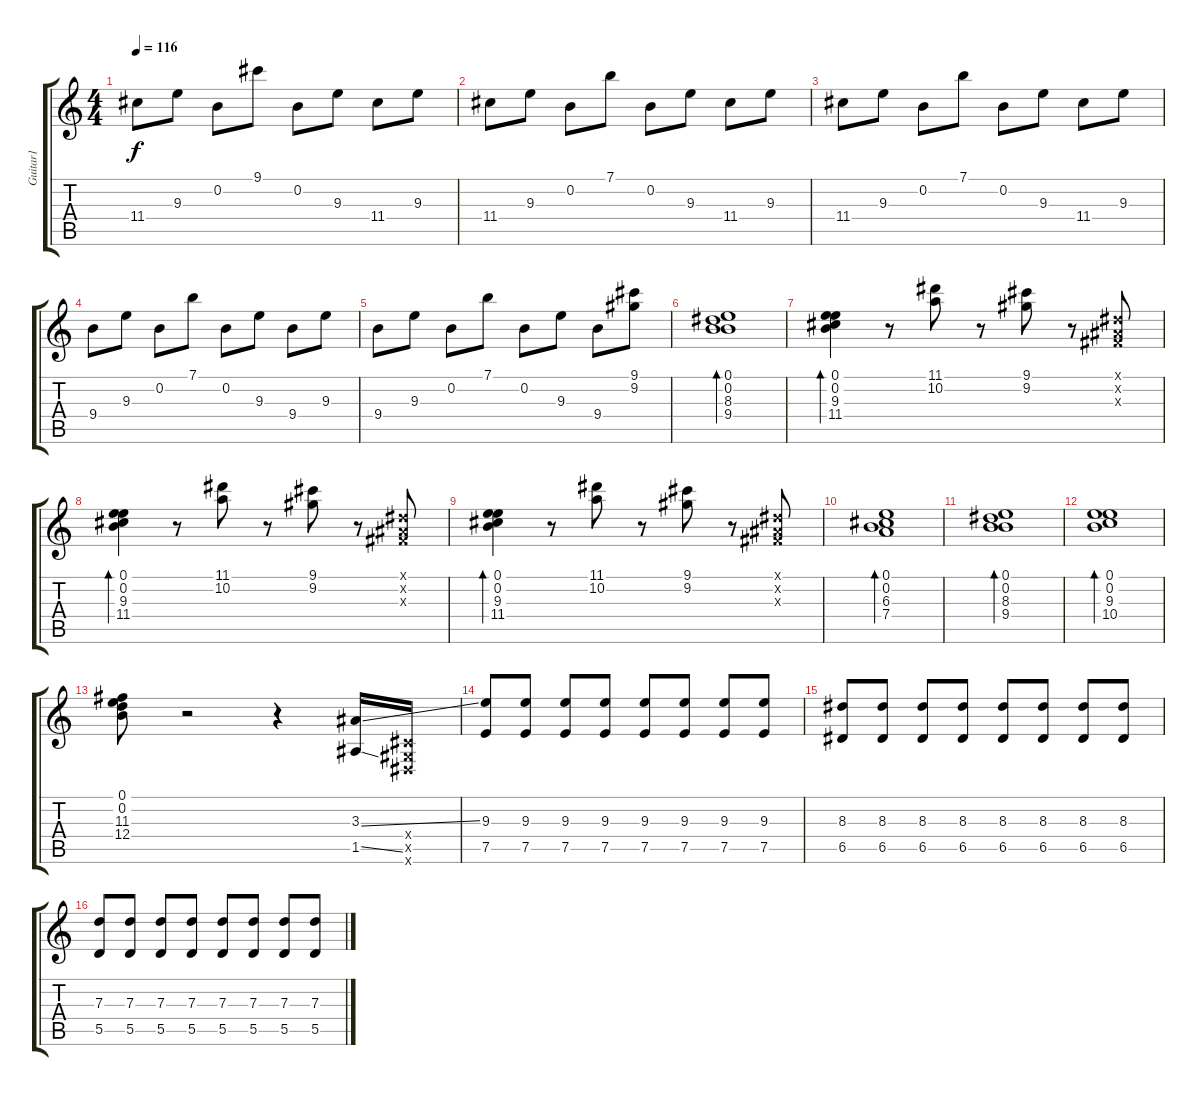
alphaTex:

\track ("Guitar1" "Guitar1") {instrument distortionguitar}
\staff {score tabs}
\tuning (E4 B3 G3 D3 A2 E2) {hide}
\ts (4 4)
\tempo 116
\clef g2
\ks c
11.4.8{dy f} 9.3.8 0.2.8 9.1.8 0.2.8 9.3.8 11.4.8 9.3.8 |
11.4.8 9.3.8 0.2.8 7.1.8 0.2.8 9.3.8 11.4.8 9.3.8 |
11.4.8 9.3.8 0.2.8 7.1.8 0.2.8 9.3.8 11.4.8 9.3.8 |
9.4.8 9.3.8 0.2.8 7.1.8 0.2.8 9.3.8 9.4.8 9.3.8 |
9.4.8 9.3.8 0.2.8 7.1.8 0.2.8 9.3.8 9.4.8 (9.1 9.2).8 |
(0.1 0.2 8.3 9.4).1{bd 480} |
(0.1 0.2 9.3 11.4).4{bd 480} r.8 (11.1 10.2).8 r.8 (9.1 9.2).8 r.8 (-1.1{x} -1.2{x} -1.3{x}).8 |
(0.1 0.2 9.3 11.4).4{bd 480} r.8 (11.1 10.2).8 r.8 (9.1 9.2).8 r.8 (-1.1{x} -1.2{x} -1.3{x}).8 |
(0.1 0.2 9.3 11.4).4{bd 480} r.8 (11.1 10.2).8 r.8 (9.1 9.2).8 r.8 (-1.1{x} -1.2{x} -1.3{x}).8 |
(0.1 0.2 6.3 7.4).1{bd 480} |
(0.1 0.2 8.3 9.4).1{bd 480} |
(0.1 0.2 9.3 10.4).1{bd 480} |
(0.1 0.2 11.3 12.4).8 r.2 r.4 (3.3{ss} 1.5{ss}).16 (-1.4{x} -1.5{x} -1.6{x}).16 |
(9.3 7.5).8 (9.3 7.5).8 (9.3 7.5).8 (9.3 7.5).8 (9.3 7.5).8 (9.3 7.5).8 (9.3 7.5).8 (9.3 7.5).8 |
(8.3 6.5).8 (8.3 6.5).8 (8.3 6.5).8 (8.3 6.5).8 (8.3 6.5).8 (8.3 6.5).8 (8.3 6.5).8 (8.3 6.5).8 |
(7.3 5.5).8 (7.3 5.5).8 (7.3 5.5).8 (7.3 5.5).8 (7.3 5.5).8 (7.3 5.5).8 (7.3 5.5).8 (7.3 5.5).8
